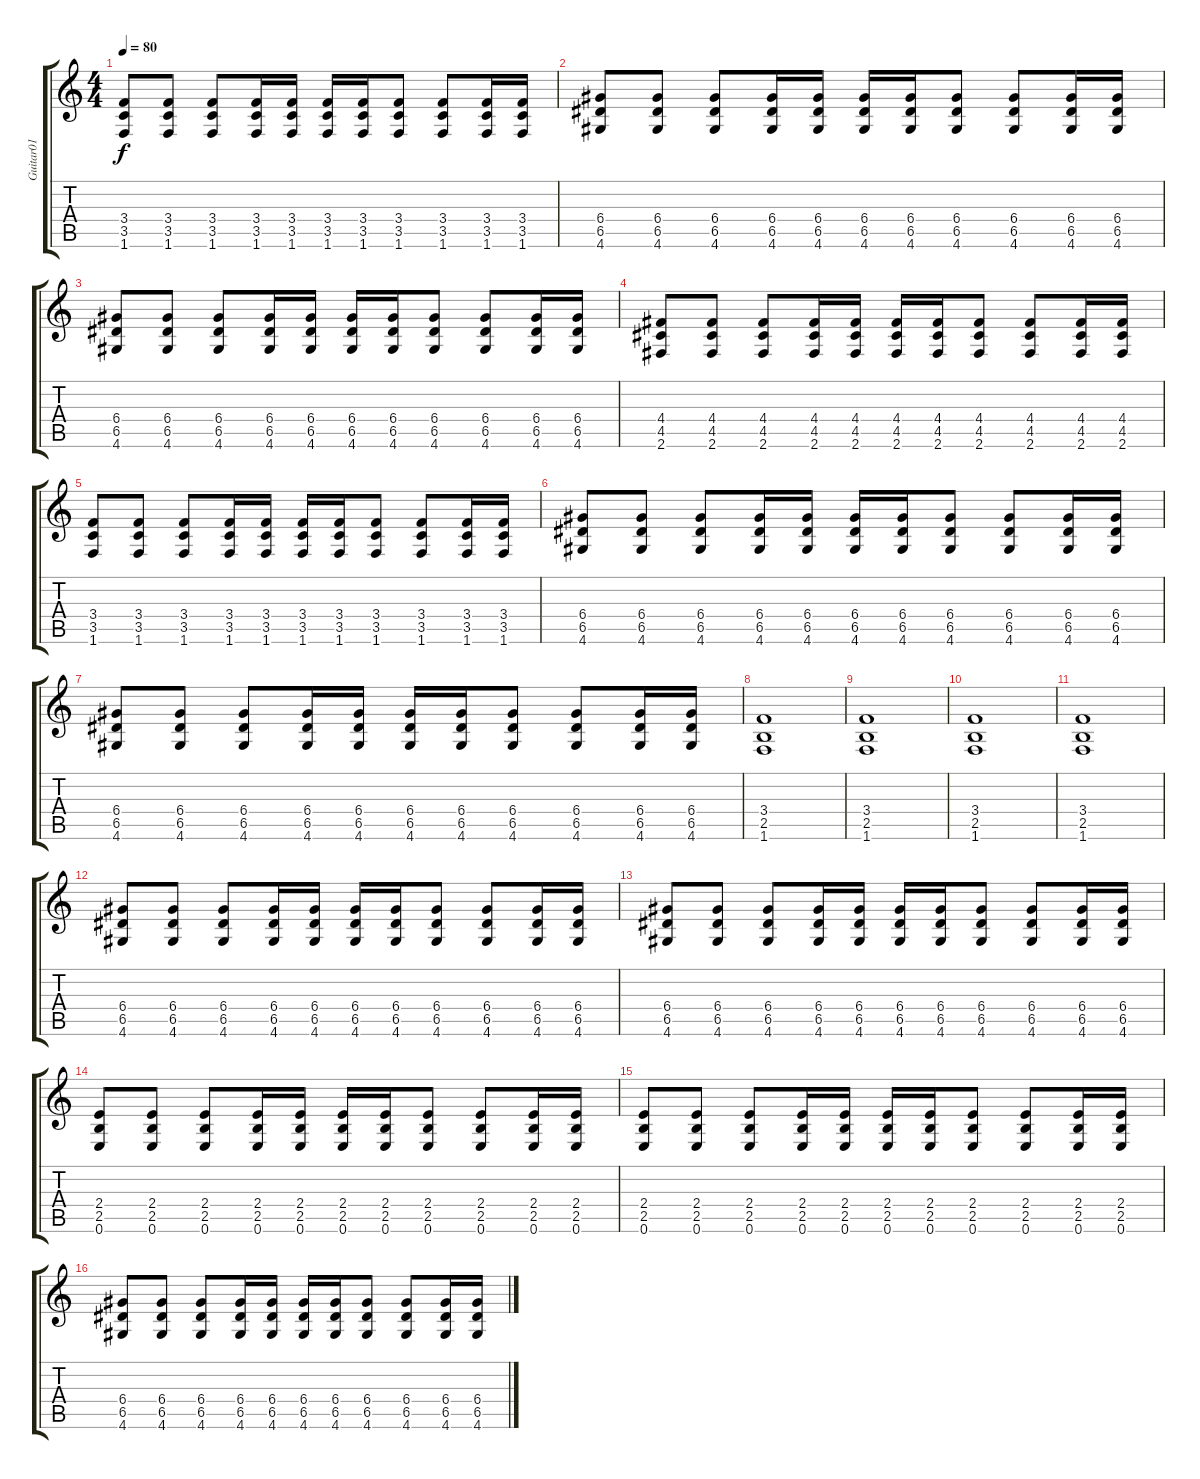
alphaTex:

\track ("Guitar01" "Guitar01") {instrument electricguitarclean}
\staff {score tabs}
\tuning (E4 B3 G3 D3 A2 E2) {hide}
\ts (4 4)
\tempo 80
\clef g2
\ks c
(3.4 3.5 1.6).8{dy f} (3.4 3.5 1.6).8 (3.4 3.5 1.6).8 (3.4 3.5 1.6).16 (3.4 3.5 1.6).16 (3.4 3.5 1.6).16 (3.4 3.5 1.6).16 (3.4 3.5 1.6).8 (3.4 3.5 1.6).8 (3.4 3.5 1.6).16 (3.4 3.5 1.6).16 |
(6.4 6.5 4.6).8 (6.4 6.5 4.6).8 (6.4 6.5 4.6).8 (6.4 6.5 4.6).16 (6.4 6.5 4.6).16 (6.4 6.5 4.6).16 (6.4 6.5 4.6).16 (6.4 6.5 4.6).8 (6.4 6.5 4.6).8 (6.4 6.5 4.6).16 (6.4 6.5 4.6).16 |
(6.4 6.5 4.6).8 (6.4 6.5 4.6).8 (6.4 6.5 4.6).8 (6.4 6.5 4.6).16 (6.4 6.5 4.6).16 (6.4 6.5 4.6).16 (6.4 6.5 4.6).16 (6.4 6.5 4.6).8 (6.4 6.5 4.6).8 (6.4 6.5 4.6).16 (6.4 6.5 4.6).16 |
(4.4 4.5 2.6).8 (4.4 4.5 2.6).8 (4.4 4.5 2.6).8 (4.4 4.5 2.6).16 (4.4 4.5 2.6).16 (4.4 4.5 2.6).16 (4.4 4.5 2.6).16 (4.4 4.5 2.6).8 (4.4 4.5 2.6).8 (4.4 4.5 2.6).16 (4.4 4.5 2.6).16 |
(3.4 3.5 1.6).8 (3.4 3.5 1.6).8 (3.4 3.5 1.6).8 (3.4 3.5 1.6).16 (3.4 3.5 1.6).16 (3.4 3.5 1.6).16 (3.4 3.5 1.6).16 (3.4 3.5 1.6).8 (3.4 3.5 1.6).8 (3.4 3.5 1.6).16 (3.4 3.5 1.6).16 |
(6.4 6.5 4.6).8 (6.4 6.5 4.6).8 (6.4 6.5 4.6).8 (6.4 6.5 4.6).16 (6.4 6.5 4.6).16 (6.4 6.5 4.6).16 (6.4 6.5 4.6).16 (6.4 6.5 4.6).8 (6.4 6.5 4.6).8 (6.4 6.5 4.6).16 (6.4 6.5 4.6).16 |
(6.4 6.5 4.6).8 (6.4 6.5 4.6).8 (6.4 6.5 4.6).8 (6.4 6.5 4.6).16 (6.4 6.5 4.6).16 (6.4 6.5 4.6).16 (6.4 6.5 4.6).16 (6.4 6.5 4.6).8 (6.4 6.5 4.6).8 (6.4 6.5 4.6).16 (6.4 6.5 4.6).16 |
(3.4 2.5 1.6).1 |
(3.4 2.5 1.6).1 |
(3.4 2.5 1.6).1 |
(3.4 2.5 1.6).1 |
(6.4 6.5 4.6).8 (6.4 6.5 4.6).8 (6.4 6.5 4.6).8 (6.4 6.5 4.6).16 (6.4 6.5 4.6).16 (6.4 6.5 4.6).16 (6.4 6.5 4.6).16 (6.4 6.5 4.6).8 (6.4 6.5 4.6).8 (6.4 6.5 4.6).16 (6.4 6.5 4.6).16 |
(6.4 6.5 4.6).8 (6.4 6.5 4.6).8 (6.4 6.5 4.6).8 (6.4 6.5 4.6).16 (6.4 6.5 4.6).16 (6.4 6.5 4.6).16 (6.4 6.5 4.6).16 (6.4 6.5 4.6).8 (6.4 6.5 4.6).8 (6.4 6.5 4.6).16 (6.4 6.5 4.6).16 |
(2.4 2.5 0.6).8 (2.4 2.5 0.6).8 (2.4 2.5 0.6).8 (2.4 2.5 0.6).16 (2.4 2.5 0.6).16 (2.4 2.5 0.6).16 (2.4 2.5 0.6).16 (2.4 2.5 0.6).8 (2.4 2.5 0.6).8 (2.4 2.5 0.6).16 (2.4 2.5 0.6).16 |
(2.4 2.5 0.6).8 (2.4 2.5 0.6).8 (2.4 2.5 0.6).8 (2.4 2.5 0.6).16 (2.4 2.5 0.6).16 (2.4 2.5 0.6).16 (2.4 2.5 0.6).16 (2.4 2.5 0.6).8 (2.4 2.5 0.6).8 (2.4 2.5 0.6).16 (2.4 2.5 0.6).16 |
(6.4 6.5 4.6).8 (6.4 6.5 4.6).8 (6.4 6.5 4.6).8 (6.4 6.5 4.6).16 (6.4 6.5 4.6).16 (6.4 6.5 4.6).16 (6.4 6.5 4.6).16 (6.4 6.5 4.6).8 (6.4 6.5 4.6).8 (6.4 6.5 4.6).16 (6.4 6.5 4.6).16
